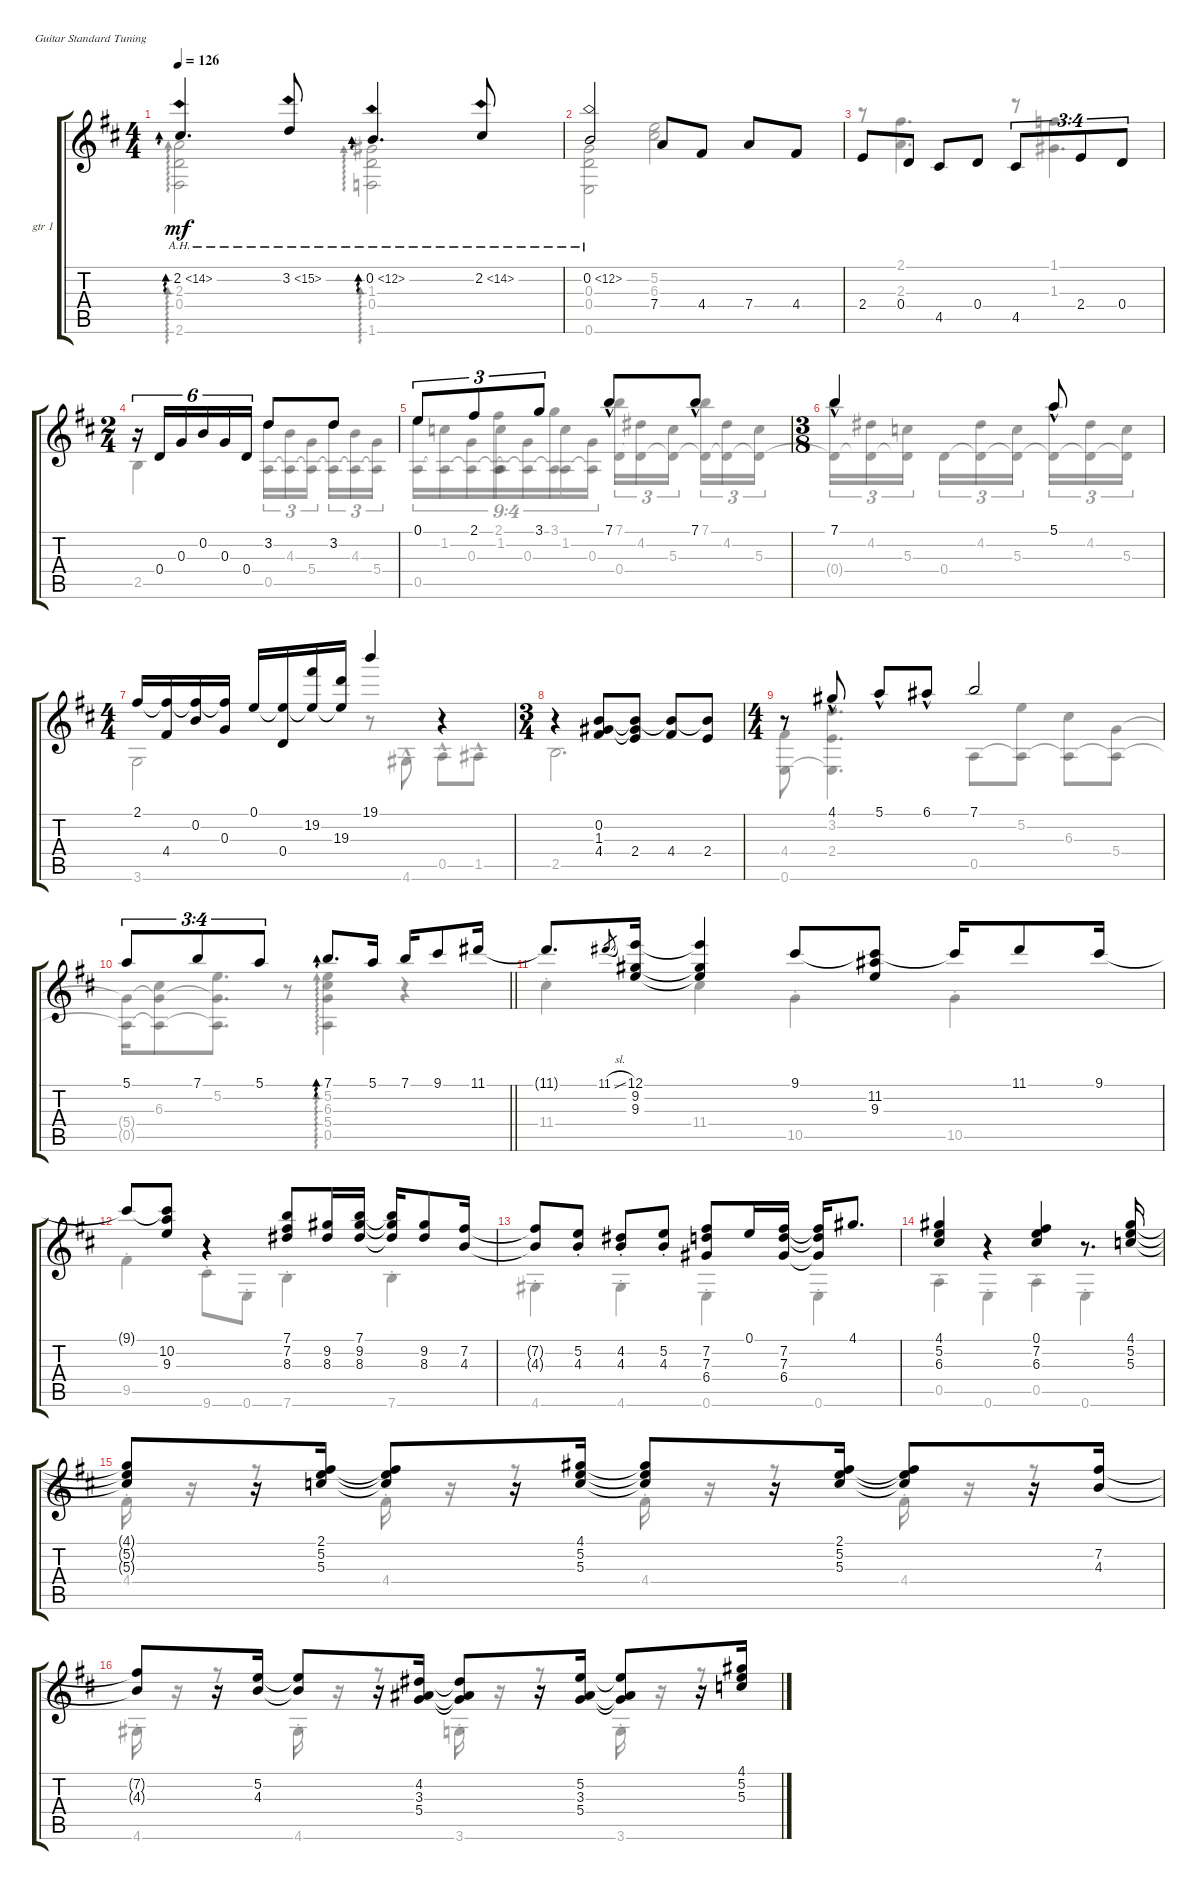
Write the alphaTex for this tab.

\bracketExtendMode groupsimilarinstruments
\firstSystemTrackNameOrientation horizontal
\otherSystemsTrackNameOrientation horizontal
\track ("gtr 1" "gtr 1") {instrument acousticguitarnylon}
\staff {score tabs}
\tuning (E4 B3 G3 D3 A2 E2)
\voice
\ts (4 4)
\section ("" "")
\tempo 126
\clef g2
\ks d
2.2{ah 12}.4{d ad 0 dy mf} 3.2{ah 12}.8 0.2{ah 12}.4{d ad 0} 2.2{ah 12}.8 |
0.2{ah 12}.2 7.4.8 4.4.8 7.4.8 4.4.8 |
2.4.8 0.4.8 4.5.8 0.4.8 4.5.8{tu (3 4)} 2.4.8{tu (3 4)} 0.4.8{tu (3 4)} |
\ts (2 4)
r.16{tu (6 4)} 0.4.16{tu (6 4)} 0.3.16{tu (6 4)} 0.2.16{tu (6 4)} 0.3.16{tu (6 4)} 0.4.16{tu (6 4)} 3.2.8 3.2.8 |
0.1.8{tu (3 2)} 2.1.8{tu (3 2)} 3.1.8{tu (3 2)} 7.1{hac}.8 7.1{hac}.8 |
\ts (3 8)
7.1{hac}.4 5.1{hac}.8 |
\ts (4 4)
2.1.16 (2.1{t} 4.4).16 (2.1{t} 0.2).16 (2.1{t} 0.3).16 0.1.16 (0.1{t} 0.4).16 (19.2 0.1{t}).16 (19.3 0.1{t}).16 19.1.4 r.4 |
\ts (3 4)
r.4 (0.2 1.3 4.4).8 (0.2{t} 1.3{t} 2.4).8 (0.2{t} 4.4).8 (0.2{t} 2.4).8 |
\ts (4 4)
r.8 4.1{hac}.8 5.1{hac}.8 6.1{hac}.8 7.1.2 |
\barLineRight lightlight
5.1.8{tu (3 4)} 7.1.8{tu (3 4)} 5.1.8{tu (3 4)} 7.1.8{d ad 0} 5.1.16 7.1.16 9.1.8 11.1.16 |
11.1{t}.8{d} 11.1{sl}.8{gr} (12.1 9.2 9.3).16 (12.1{t} 9.2{t} 9.3{t}).4 9.1.8 (9.1{t} 11.2 9.3).8 9.1{t}.16 11.1.8 9.1.16 |
9.1{t}.8 (9.1{t} 10.2 9.3).8 r.4 (7.1 7.2 8.3).8 (9.2 8.3).16 (7.1 9.2 8.3).16 (7.1{t} 9.2{t} 8.3{t}).16 (9.2 8.3).8 (7.2 4.3).16 |
(7.2{t} 4.3{t}).8 (5.2{st} 4.3{st}).8 (4.2{st} 4.3{st}).8 (5.2{st} 4.3{st}).8 (7.2 7.3 6.4).8 0.1.16 (7.2 7.3 6.4).16 (7.2{t} 7.3{t} 6.4{t}).16 4.1.8{d} |
(4.1 5.2 6.3).4 r.4 (7.2 0.1 6.3).4 r.8{d} (4.1 5.2 5.3).16 |
(4.1{t} 5.2{t} 5.3{t}).8 r.16 (2.1 5.2 5.3).16 (2.1{t} 5.2{t} 5.3{t}).8 r.16 (4.1 5.2 5.3).16 (4.1{t} 5.2{t} 5.3{t}).8 r.16 (2.1 5.2 5.3).16 (2.1{t} 5.2{t} 5.3{t}).8 r.16 (7.2 4.3).16 |
(7.2{t} 4.3{t}).8 r.16 (5.2 4.3).16 (5.2{t} 4.3{t}).8 r.16 (4.2 3.3 5.4).16 (4.2{t} 3.3{t} 5.4{t}).8 r.16 (5.2 3.3 5.4).16 (5.2{t} 3.3{t} 5.4{t}).8 r.16 (4.1 5.2 5.3).16
\voice
\clef g2
\ottava regular
\simile none
\ks d
(2.3 0.4 2.6).2{ad 0 dy mf} (1.3 0.4 1.6).2{ad 0} |
(0.3 0.4 0.6).2 (5.2 6.3).2 |
r.8 (2.1 2.3).4{d} r.8 (1.1 1.3).4{d} |
2.5.4 (3.2 0.5).16{tu (3 2)} (4.3 0.5{t}).16{tu (3 2)} (5.4 0.5{t}).16{tu (3 2)} (3.2 0.5{t}).16{tu (3 2)} (4.3 0.5{t}).16{tu (3 2)} (5.4 0.5{t}).16{tu (3 2)} |
(0.1 0.5).16{tu (9 4)} (1.2 0.5{t}).16{tu (9 4)} (0.3 0.5{t}).16{tu (9 4)} (2.1 0.5{t}).16{tu (9 4)} (1.2 0.5{t}).16{tu (9 4)} (0.3 0.5{t}).16{tu (9 4)} (3.1 0.5{t}).16{tu (9 4)} (1.2 0.5{t}).16{tu (9 4)} (0.3 0.5{t}).16{tu (9 4)} (7.1 0.4).16{tu (3 2)} (4.2 0.4{t}).16{tu (3 2)} (5.3 0.4{t}).16{tu (3 2)} (7.1 0.4{t}).16{tu (3 2)} (4.2 0.4{t}).16{tu (3 2)} (5.3 0.4{t}).16{tu (3 2)} |
(7.1 0.4{t}).16{tu (3 2)} (4.2 0.4{t}).16{tu (3 2)} (5.3 0.4{t}).16{tu (3 2)} 0.4.16{tu (3 2)} (4.2 0.4{t}).16{tu (3 2)} (5.3 0.4{t}).16{tu (3 2)} (5.1 0.4{t}).16{tu (3 2)} (4.2 0.4{t}).16{tu (3 2)} (5.3 0.4{t}).16{tu (3 2)} |
3.6.2 r.8 4.6{hac}.8 0.5{hac}.8 1.5{hac}.8 |
2.5.2{d} |
(4.4 0.6).8 (3.2 2.4 0.6{t}).4{d} 0.5.8 (5.2 0.5{t}).8 (6.3 0.5{t}).8 (5.4 0.5{t}).8 |
\barLineRight lightlight
(5.4{t} 0.5{t}).16 (6.3 5.4{t} 0.5{t}).8 (5.2 5.4{t} 0.5{t}).8{d} r.8 (5.2 6.3 5.4 0.5).4{ad 0} r.4 |
11.4{st}.4 11.4{st}.4 10.5{st}.4 10.5{st}.4 |
9.5{st}.4 9.6{st}.8 0.6{st}.8 7.6{st}.4 7.6{st}.4 |
4.6{st}.4 4.6{st}.4 0.6{st}.4 0.6{st}.4 |
0.5{st}.4 0.6{st}.4 0.5{st}.4 0.6{st}.4 |
4.4{st}.16 r.16 r.8 4.4{st}.16 r.16 r.8 4.4{st}.16 r.16 r.8 4.4{st}.16 r.16 r.8 |
4.6{st}.16 r.16 r.8 4.6{st}.16 r.16 r.8 3.6{st}.16 r.16 r.8 3.6{st}.16 r.16 r.8
